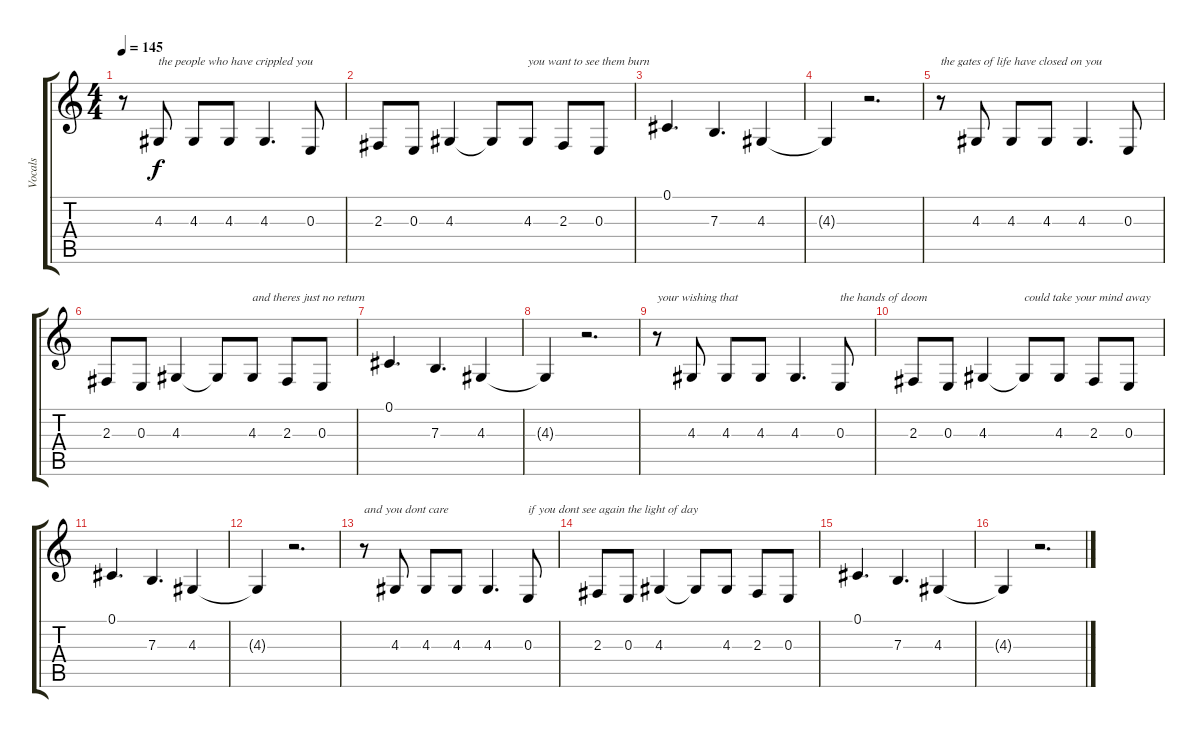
\track ("Vocals" "Vocals") {instrument tenorsax}
\staff {score tabs}
\tuning (Db4 Ab3 E3 B2 Gb2 Db2) {hide}
\ts (4 4)
\tempo 145
\clef g2
\ks c
r.8{dy f} 4.3.8{txt "the people who have crippled you"} 4.3.8 4.3.8 4.3.4{d} 0.3.8 |
2.3.8 0.3.8 4.3.4 4.3{t}.8 4.3.8{txt "you want to see them burn"} 2.3.8 0.3.8 |
0.1.4{d} 7.3.4{d} 4.3.4 |
4.3{t}.4 r.2{d} |
r.8{txt "the gates of life have closed on you"} 4.3.8 4.3.8 4.3.8 4.3.4{d} 0.3.8 |
2.3.8 0.3.8 4.3.4 4.3{t}.8 4.3.8{txt "and theres just no return"} 2.3.8 0.3.8 |
0.1.4{d} 7.3.4{d} 4.3.4 |
4.3{t}.4 r.2{d} |
r.8{txt "your wishing that"} 4.3.8 4.3.8 4.3.8 4.3.4{d} 0.3.8{txt "the hands of doom"} |
2.3.8 0.3.8 4.3.4 4.3{t}.8{txt "could take your mind away"} 4.3.8 2.3.8 0.3.8 |
0.1.4{d} 7.3.4{d} 4.3.4 |
4.3{t}.4 r.2{d} |
r.8{txt "and you dont care"} 4.3.8 4.3.8 4.3.8 4.3.4{d} 0.3.8{txt "if you dont see again the light of day"} |
2.3.8 0.3.8 4.3.4 4.3{t}.8 4.3.8 2.3.8 0.3.8 |
0.1.4{d} 7.3.4{d} 4.3.4 |
4.3{t}.4 r.2{d}
